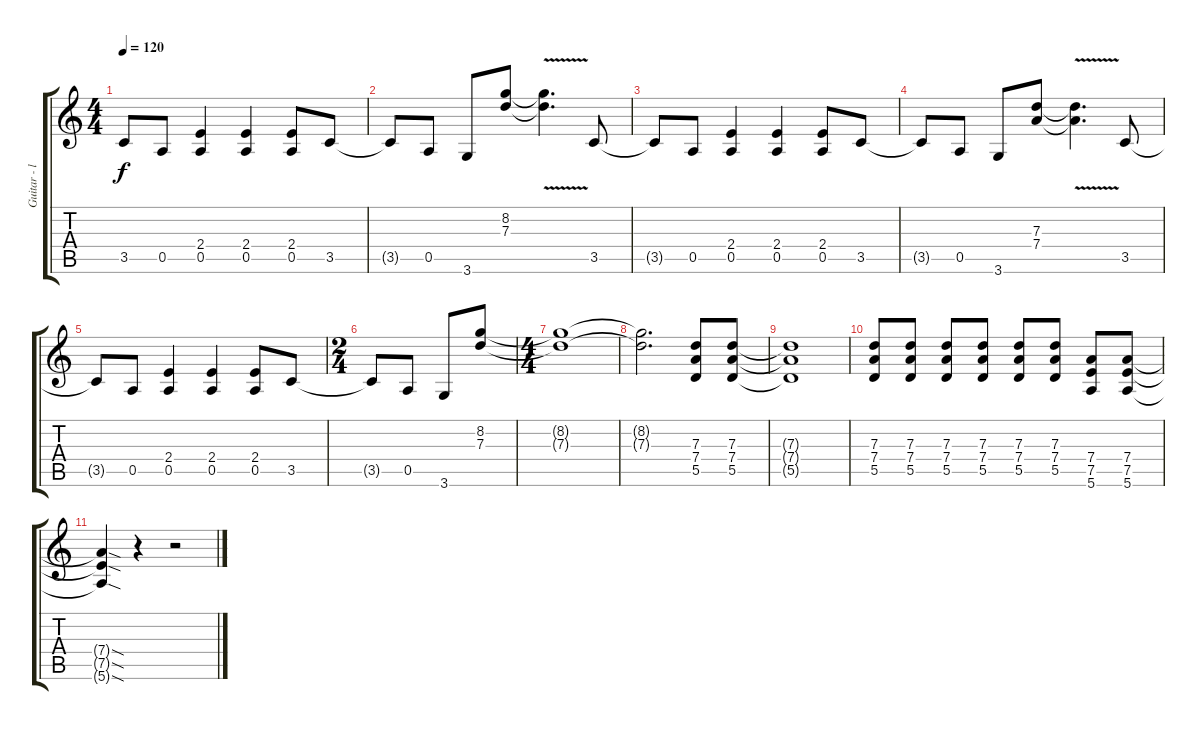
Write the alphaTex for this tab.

\track ("Guitar - left" "Guitar - l") {instrument distortionguitar}
\staff {score tabs}
\tuning (E4 B3 G3 D3 A2 E2) {hide}
\ts (4 4)
\tempo 120
\clef g2
\ks c
3.5{t}.8{dy f} 0.5.8 (2.4 0.5).4 (2.4 0.5).4 (2.4 0.5).8 3.5.8 |
3.5{t}.8 0.5.8 3.6.8 (8.2 7.3).8 (8.2{v t} 7.3{v t}).4{d} 3.5.8 |
3.5{t}.8 0.5.8 (2.4 0.5).4 (2.4 0.5).4 (2.4 0.5).8 3.5.8 |
3.5{t}.8 0.5.8 3.6.8 (7.3 7.4).8 (7.3{v t} 7.4{v t}).4{d} 3.5.8 |
3.5{t}.8 0.5.8 (2.4 0.5).4 (2.4 0.5).4 (2.4 0.5).8 3.5.8 |
\ts (2 4)
3.5{t}.8 0.5.8 3.6.8 (8.2 7.3).8 |
\ts (4 4)
(8.2{t} 7.3{t}).1 |
(8.2{t} 7.3{t}).2{d} (7.3 7.4 5.5).8 (7.3 7.4 5.5).8 |
(7.3{t} 7.4{t} 5.5{t}).1 |
(7.3 7.4 5.5).8 (7.3 7.4 5.5).8 (7.3 7.4 5.5).8 (7.3 7.4 5.5).8 (7.3 7.4 5.5).8 (7.3 7.4 5.5).8 (7.4 7.5 5.6).8 (7.4 7.5 5.6).8 |
(7.4{sod t} 7.5{sod t} 5.6{sod t}).4 r.4 r.2
